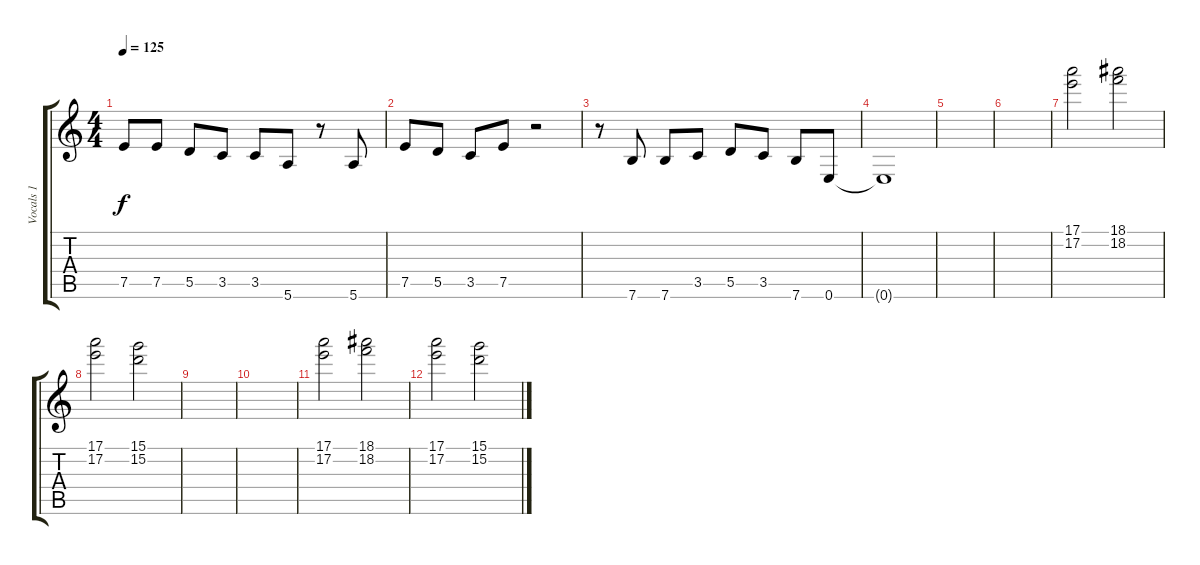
\track ("Vocals 1" "Vocals 1") {instrument overdrivenguitar}
\staff {score tabs}
\tuning (E4 B3 G3 D3 A2 E2) {hide}
\ts (4 4)
\tempo 125
\clef g2
\ks c
7.5.8{dy f} 7.5.8 5.5.8 3.5.8 3.5.8 5.6.8 r.8 5.6.8 |
7.5.8 5.5.8 3.5.8 7.5.8 r.2 |
r.8 7.6.8 7.6.8 3.5.8 5.5.8 3.5.8 7.6.8 0.6.8 |
0.6{t}.1 |
|
|
(17.1 17.2).2{volume 13} (18.1 18.2).2 |
(17.1 17.2).2 (15.1 15.2).2 |
|
|
(17.1 17.2).2 (18.1 18.2).2 |
(17.1 17.2).2 (15.1 15.2).2
